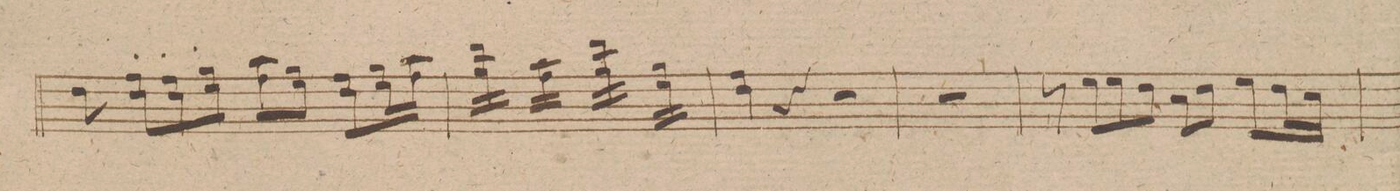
**kern	**dynam
*I"Viola.	*
*clefC3	*
*k[f#c#g#d#]	*
*met(c)	*
*M4/4	*
8e\	.
8g#\L 8e\'	.
8g#\ 8e\'	.
8a\J 8f#\'	.
*8\left	*
8b\L 8g#\	.
*8\right	*
8a\J 8f#\	.
8g#\L 8e\	.
16a\L 16f#\	.
*	*16\left
16b\JJ 16g#\	.
=32	=32
*16\right	*
*tremolo	*
16cc#\LL 16a\	.
16cc#\ 16a\	.
16cc#\ 16a\	.
16cc#\JJ 16a\	.
*16\left	*
16b\LL 16g#\	.
16b\ 16g#\	.
16b\ 16g#\	.
16b\JJ 16g#\	.
*16\right	*
16cc#\LL 16a\	.
16cc#\ 16a\	.
16cc#\ 16a\	.
16cc#\JJ 16a\	.
16a\LL 16f#\	.
16a\ 16f#\	.
16a\ 16f#\	.
16a\JJ 16f#\	.
=33	=33
*Xtremolo	*
*4\right	*
4g#\ 4e\	.
4r	.
2r	.
=34	=34
1r	.
=35	=35
8r	.
8f#\L	.
8f#\	.
8e\J	.
8d#\L	.
8e\J	.
8f#\L	.
16e\L	.
16d#\JJ	.
=36	=36
*-	*-
